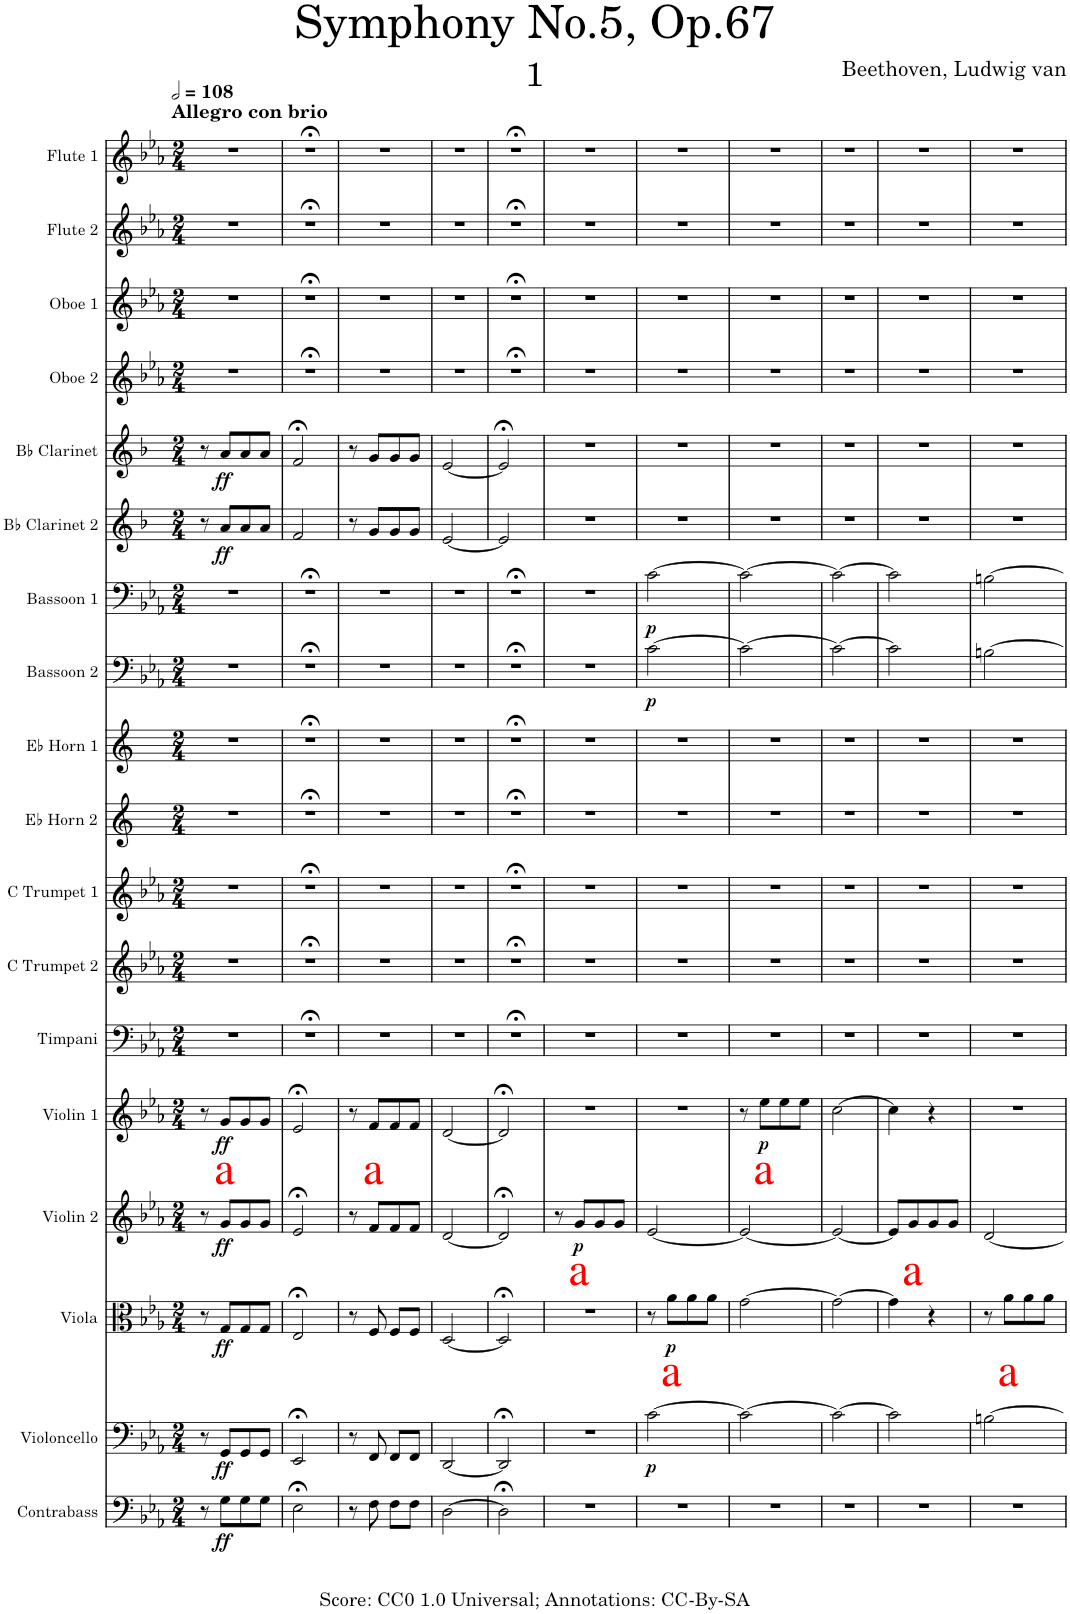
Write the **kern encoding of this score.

**kern	**dynam	**kern	**dynam	**kern	**text	**dynam	**kern	**text	**dynam	**kern	**text	**dynam	**kern	**kern	**kern	**kern	**kern	**kern	**dynam	**kern	**dynam	**kern	**dynam	**kern	**dynam	**kern	**kern	**kern	**kern
*part18	*part18	*part17	*part17	*part16	*part16	*part16	*part15	*part15	*part15	*part14	*part14	*part14	*part13	*part12	*part11	*part10	*part9	*part8	*part8	*part7	*part7	*part6	*part6	*part5	*part5	*part4	*part3	*part2	*part1
*staff18	*staff18	*staff17	*staff17	*staff16	*staff16	*staff16	*staff15	*staff15	*staff15	*staff14	*staff14	*staff14	*staff13	*staff12	*staff11	*staff10	*staff9	*staff8	*staff8	*staff7	*staff7	*staff6	*staff6	*staff5	*staff5	*staff4	*staff3	*staff2	*staff1
*I"Contrabass	*	*I"Violoncello	*	*I"Viola	*	*	*I"Violin 2	*	*	*I"Violin 1	*	*	*I"Timpani	*I"C Trumpet 2	*I"C Trumpet 1	*I"Eb Horn 2	*I"Eb Horn 1	*I"Bassoon 2	*	*I"Bassoon 1	*	*I"Bb Clarinet 2	*	*I"Bb Clarinet	*	*I"Oboe 2	*I"Oboe 1	*I"Flute 2	*I"Flute 1
*I'Cb	*	*I'Vc	*	*I'Vla	*	*	*I'Vln 2	*	*	*I'Vln 1	*	*	*I'Timp	*I'Tpt 2	*I'Tpt 1	*I'Hn 2	*I'Hn 1	*I'Bsn 2	*	*I'Bsn 1	*	*I'Cl 2	*	*I'Cl 1	*	*I'Ob 2	*I'Ob 1	*I'Fl 2	*I'Fl 1
*clefF4	*	*clefF4	*	*clefC3	*	*	*clefG2	*	*	*clefG2	*	*	*clefF4	*clefG2	*clefG2	*clefG2	*clefG2	*clefF4	*	*clefF4	*	*clefG2	*	*clefG2	*	*clefG2	*clefG2	*clefG2	*clefG2
*Trd7c12	*	*	*	*	*	*	*	*	*	*	*	*	*	*	*	*Trd5c9	*Trd5c9	*	*	*	*	*Trd1c2	*	*Trd1c2	*	*	*	*	*
*k[b-e-a-]	*	*k[b-e-a-]	*	*k[b-e-a-]	*	*	*k[b-e-a-]	*	*	*k[b-e-a-]	*	*	*k[b-e-a-]	*k[b-e-a-]	*k[b-e-a-]	*k[]	*k[]	*k[b-e-a-]	*	*k[b-e-a-]	*	*k[b-]	*	*k[b-]	*	*k[b-e-a-]	*k[b-e-a-]	*k[b-e-a-]	*k[b-e-a-]
*M2/4	*	*M2/4	*	*M2/4	*	*	*M2/4	*	*	*M2/4	*	*	*M2/4	*M2/4	*M2/4	*M2/4	*M2/4	*M2/4	*	*M2/4	*	*M2/4	*	*M2/4	*	*M2/4	*M2/4	*M2/4	*M2/4
*MM216	*	*MM216	*	*MM216	*	*	*MM216	*	*	*MM216	*	*	*MM216	*MM216	*MM216	*MM216	*MM216	*MM216	*	*MM216	*	*MM216	*	*MM216	*	*MM216	*MM216	*MM216	*MM216
=1	=1	=1	=1	=1	=1	=1	=1	=1	=1	=1	=1	=1	=1	=1	=1	=1	=1	=1	=1	=1	=1	=1	=1	=1	=1	=1	=1	=1	=1
!	!	!	!	!	!	!	!	!	!	!	!	!	!	!	!	!	!	!	!	!	!	!	!	!	!	!	!	!	!LO:TX:a:B:t=Allegro con brio
8r	.	8r	.	8r	.	.	8r	.	.	8r	.	.	2r	2r	2r	2r	2r	2r	.	2r	.	8r	.	8r	.	2r	2r	2r	2r
!	!LO:DY:b	!	!LO:DY:b	!	!	!LO:DY:b	!	!	!LO:DY:b	!	!LO:LY:b:color=#FF0000	!LO:DY:b	!	!	!	!	!	!	!	!	!	!	!LO:DY:b	!	!LO:DY:b	!	!	!	!
8G\L	ff	8GG/L	ff	8G/L	.	ff	8g/L	.	ff	8g/L	a	ff	.	.	.	.	.	.	.	.	.	8a/L	ff	8a/L	ff	.	.	.	.
8G\	.	8GG/	.	8G/	.	.	8g/	.	.	8g/	.	.	.	.	.	.	.	.	.	.	.	8a/	.	8a/	.	.	.	.	.
8G\J	.	8GG/J	.	8G/J	.	.	8g/J	.	.	8g/J	.	.	.	.	.	.	.	.	.	.	.	8a/J	.	8a/J	.	.	.	.	.
=2	=2	=2	=2	=2	=2	=2	=2	=2	=2	=2	=2	=2	=2	=2	=2	=2	=2	=2	=2	=2	=2	=2	=2	=2	=2	=2	=2	=2	=2
2E-;<\	.	2EE-;</	.	2E-;</	.	.	2e-;</	.	.	2e-;</	.	.	2r;<	2r;<	2r;<	2r;<	2r;<	2r;<	.	2r;<	.	2f/	.	2f;</	.	2r;<	2r;<	2r;<	2r;<
=3	=3	=3	=3	=3	=3	=3	=3	=3	=3	=3	=3	=3	=3	=3	=3	=3	=3	=3	=3	=3	=3	=3	=3	=3	=3	=3	=3	=3	=3
8r	.	8r	.	8r	.	.	8r	.	.	8r	.	.	2r	2r	2r	2r	2r	2r	.	2r	.	8r	.	8r	.	2r	2r	2r	2r
!	!	!	!	!	!	!	!	!	!	!	!LO:LY:b:color=#FF0000	!	!	!	!	!	!	!	!	!	!	!	!	!	!	!	!	!	!
8F\	.	8FF/	.	8F/	.	.	8f/L	.	.	8f/L	a	.	.	.	.	.	.	.	.	.	.	8g/L	.	8g/L	.	.	.	.	.
8F\L	.	8FF/L	.	8F/L	.	.	8f/	.	.	8f/	.	.	.	.	.	.	.	.	.	.	.	8g/	.	8g/	.	.	.	.	.
8F\J	.	8FF/J	.	8F/J	.	.	8f/J	.	.	8f/J	.	.	.	.	.	.	.	.	.	.	.	8g/J	.	8g/J	.	.	.	.	.
=4	=4	=4	=4	=4	=4	=4	=4	=4	=4	=4	=4	=4	=4	=4	=4	=4	=4	=4	=4	=4	=4	=4	=4	=4	=4	=4	=4	=4	=4
[2D\	.	[2DD/	.	[2D/	.	.	[2d/	.	.	[2d/	.	.	2r	2r	2r	2r	2r	2r	.	2r	.	[2e/	.	[2e/	.	2r	2r	2r	2r
=5	=5	=5	=5	=5	=5	=5	=5	=5	=5	=5	=5	=5	=5	=5	=5	=5	=5	=5	=5	=5	=5	=5	=5	=5	=5	=5	=5	=5	=5
2D;<\]	.	2DD;</]	.	2D;</]	.	.	2d;</]	.	.	2d;</]	.	.	2r;<	2r;<	2r;<	2r;<	2r;<	2r;<	.	2r;<	.	2e/]	.	2e;</]	.	2r;<	2r;<	2r;<	2r;<
=6	=6	=6	=6	=6	=6	=6	=6	=6	=6	=6	=6	=6	=6	=6	=6	=6	=6	=6	=6	=6	=6	=6	=6	=6	=6	=6	=6	=6	=6
2r	.	2r	.	2r	.	.	8r	.	.	2r	.	.	2r	2r	2r	2r	2r	2r	.	2r	.	2r	.	2r	.	2r	2r	2r	2r
!	!	!	!	!	!	!	!	!LO:LY:b:color=#FF0000	!LO:DY:b	!	!	!	!	!	!	!	!	!	!	!	!	!	!	!	!	!	!	!	!
.	.	.	.	.	.	.	8g/L	a	p	.	.	.	.	.	.	.	.	.	.	.	.	.	.	.	.	.	.	.	.
.	.	.	.	.	.	.	8g/	.	.	.	.	.	.	.	.	.	.	.	.	.	.	.	.	.	.	.	.	.	.
.	.	.	.	.	.	.	8g/J	.	.	.	.	.	.	.	.	.	.	.	.	.	.	.	.	.	.	.	.	.	.
=7	=7	=7	=7	=7	=7	=7	=7	=7	=7	=7	=7	=7	=7	=7	=7	=7	=7	=7	=7	=7	=7	=7	=7	=7	=7	=7	=7	=7	=7
!	!	!	!LO:DY:b	!	!	!	!	!	!	!	!	!	!	!	!	!	!	!	!LO:DY:b	!	!LO:DY:b	!	!	!	!	!	!	!	!
2r	.	[2c\	p	8r	.	.	[2e-/	.	.	2r	.	.	2r	2r	2r	2r	2r	[2c\	p	[2c\	p	2r	.	2r	.	2r	2r	2r	2r
!	!	!	!	!	!LO:LY:b:color=#FF0000	!LO:DY:b	!	!	!	!	!	!	!	!	!	!	!	!	!	!	!	!	!	!	!	!	!	!	!
.	.	.	.	8a-\L	a	p	.	.	.	.	.	.	.	.	.	.	.	.	.	.	.	.	.	.	.	.	.	.	.
.	.	.	.	8a-\	.	.	.	.	.	.	.	.	.	.	.	.	.	.	.	.	.	.	.	.	.	.	.	.	.
.	.	.	.	8a-\J	.	.	.	.	.	.	.	.	.	.	.	.	.	.	.	.	.	.	.	.	.	.	.	.	.
=8	=8	=8	=8	=8	=8	=8	=8	=8	=8	=8	=8	=8	=8	=8	=8	=8	=8	=8	=8	=8	=8	=8	=8	=8	=8	=8	=8	=8	=8
2r	.	2c\_	.	[2g\	.	.	2e-/_	.	.	8r	.	.	2r	2r	2r	2r	2r	2c\_	.	2c\_	.	2r	.	2r	.	2r	2r	2r	2r
!	!	!	!	!	!	!	!	!	!	!	!LO:LY:b:color=#FF0000	!LO:DY:b	!	!	!	!	!	!	!	!	!	!	!	!	!	!	!	!	!
.	.	.	.	.	.	.	.	.	.	8ee-\L	a	p	.	.	.	.	.	.	.	.	.	.	.	.	.	.	.	.	.
.	.	.	.	.	.	.	.	.	.	8ee-\	.	.	.	.	.	.	.	.	.	.	.	.	.	.	.	.	.	.	.
.	.	.	.	.	.	.	.	.	.	8ee-\J	.	.	.	.	.	.	.	.	.	.	.	.	.	.	.	.	.	.	.
=9	=9	=9	=9	=9	=9	=9	=9	=9	=9	=9	=9	=9	=9	=9	=9	=9	=9	=9	=9	=9	=9	=9	=9	=9	=9	=9	=9	=9	=9
2r	.	2c\_	.	2g\_	.	.	2e-/_	.	.	[2cc\	.	.	2r	2r	2r	2r	2r	2c\_	.	2c\_	.	2r	.	2r	.	2r	2r	2r	2r
=10	=10	=10	=10	=10	=10	=10	=10	=10	=10	=10	=10	=10	=10	=10	=10	=10	=10	=10	=10	=10	=10	=10	=10	=10	=10	=10	=10	=10	=10
2r	.	2c\]	.	4g\]	.	.	8e-/L]	.	.	4cc\]	.	.	2r	2r	2r	2r	2r	2c\]	.	2c\]	.	2r	.	2r	.	2r	2r	2r	2r
!	!	!	!	!	!	!	!	!LO:LY:b:color=#FF0000	!	!	!	!	!	!	!	!	!	!	!	!	!	!	!	!	!	!	!	!	!
.	.	.	.	.	.	.	8g/	a	.	.	.	.	.	.	.	.	.	.	.	.	.	.	.	.	.	.	.	.	.
.	.	.	.	4r	.	.	8g/	.	.	4r	.	.	.	.	.	.	.	.	.	.	.	.	.	.	.	.	.	.	.
.	.	.	.	.	.	.	8g/J	.	.	.	.	.	.	.	.	.	.	.	.	.	.	.	.	.	.	.	.	.	.
=11	=11	=11	=11	=11	=11	=11	=11	=11	=11	=11	=11	=11	=11	=11	=11	=11	=11	=11	=11	=11	=11	=11	=11	=11	=11	=11	=11	=11	=11
2r	.	[2Bn\	.	8r	.	.	[2d/	.	.	2r	.	.	2r	2r	2r	2r	2r	[2Bn\	.	[2Bn\	.	2r	.	2r	.	2r	2r	2r	2r
!	!	!	!	!	!LO:LY:b:color=#FF0000	!	!	!	!	!	!	!	!	!	!	!	!	!	!	!	!	!	!	!	!	!	!	!	!
.	.	.	.	8a-\L	a	.	.	.	.	.	.	.	.	.	.	.	.	.	.	.	.	.	.	.	.	.	.	.	.
.	.	.	.	8a-\	.	.	.	.	.	.	.	.	.	.	.	.	.	.	.	.	.	.	.	.	.	.	.	.	.
.	.	.	.	8a-\J	.	.	.	.	.	.	.	.	.	.	.	.	.	.	.	.	.	.	.	.	.	.	.	.	.
=	=	=	=	=	=	=	=	=	=	=	=	=	=	=	=	=	=	=	=	=	=	=	=	=	=	=	=	=	=
*-	*-	*-	*-	*-	*-	*-	*-	*-	*-	*-	*-	*-	*-	*-	*-	*-	*-	*-	*-	*-	*-	*-	*-	*-	*-	*-	*-	*-	*-
